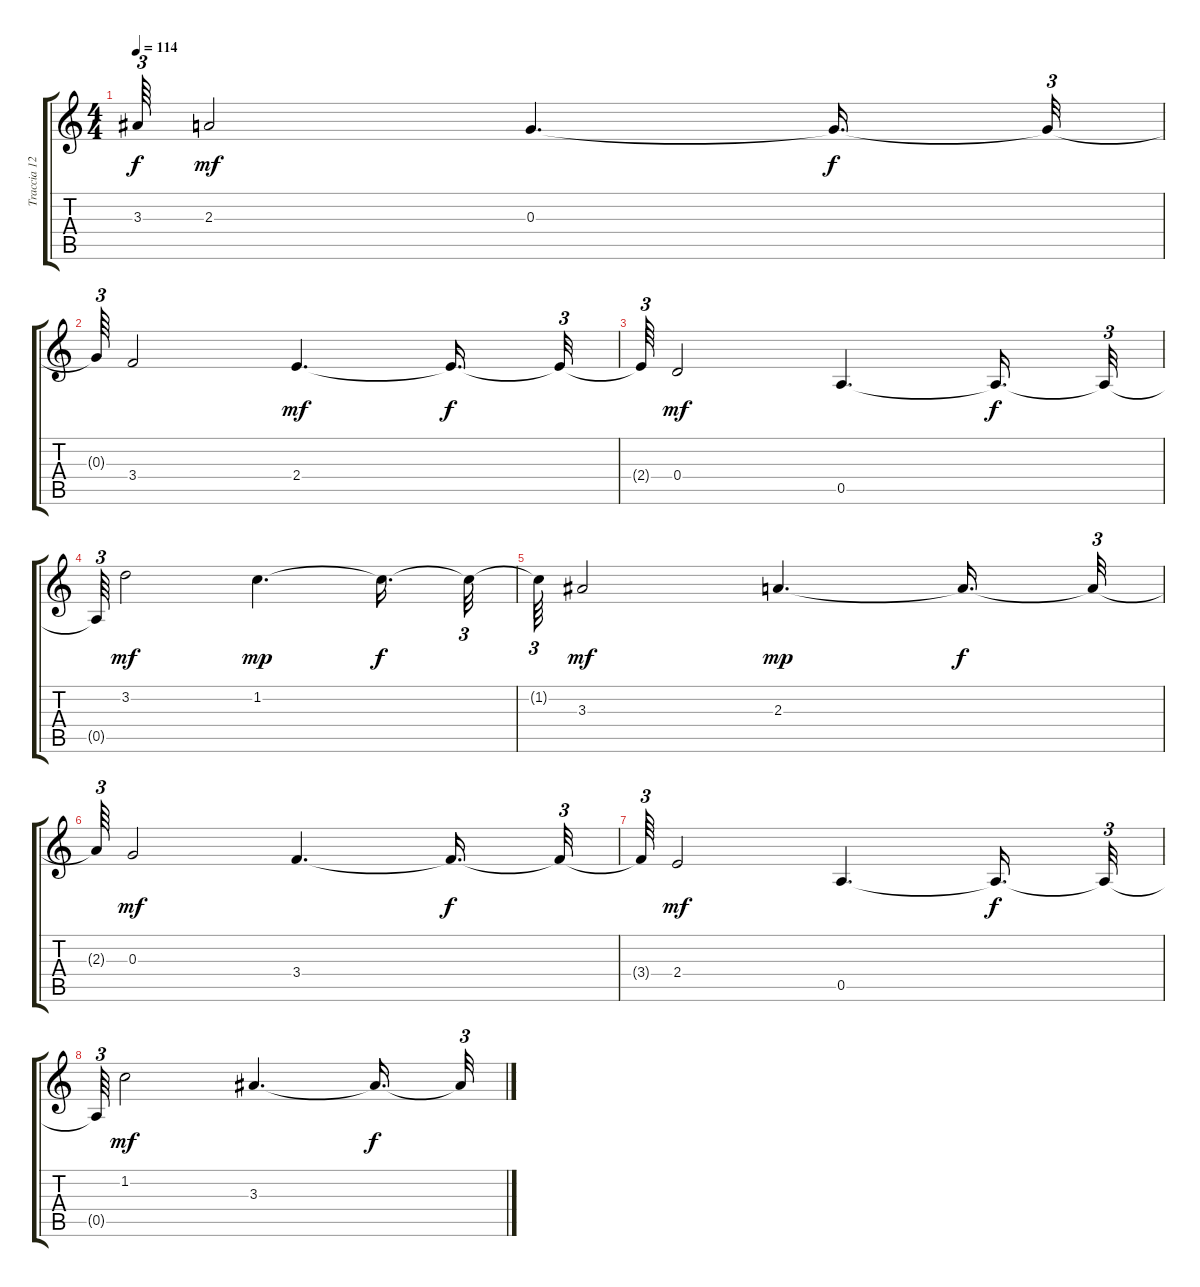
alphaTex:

\track ("Traccia 12" "Traccia 12") {instrument acousticguitarnylon}
\staff {score tabs}
\tuning (E4 B3 G3 D3 A2 E2) {hide}
\ts (4 4)
\tempo 114
\clef g2
\ks c
3.3{t}.64{tu (3 2) dy f} 2.3.2{dy mf} 0.3.4{d} 0.3{t}.16{d dy f} 0.3{t}.32{tu (3 2)} |
0.3{t}.64{tu (3 2)} 3.4.2 2.4.4{d dy mf} 2.4{t}.16{d dy f} 2.4{t}.32{tu (3 2)} |
2.4{t}.64{tu (3 2)} 0.4.2{dy mf} 0.5.4{d} 0.5{t}.16{d dy f} 0.5{t}.32{tu (3 2)} |
0.5{t}.64{tu (3 2)} 3.2.2{dy mf} 1.2.4{d dy mp} 1.2{t}.16{d dy f} 1.2{t}.32{tu (3 2)} |
1.2{t}.64{tu (3 2)} 3.3.2{dy mf} 2.3.4{d dy mp} 2.3{t}.16{d dy f} 2.3{t}.32{tu (3 2)} |
2.3{t}.64{tu (3 2)} 0.3.2{dy mf} 3.4.4{d} 3.4{t}.16{d dy f} 3.4{t}.32{tu (3 2)} |
3.4{t}.64{tu (3 2)} 2.4.2{dy mf} 0.5.4{d} 0.5{t}.16{d dy f} 0.5{t}.32{tu (3 2)} |
0.5{t}.64{tu (3 2)} 1.2.2{dy mf} 3.3.4{d} 3.3{t}.16{d dy f} 3.3{t}.32{tu (3 2)}
